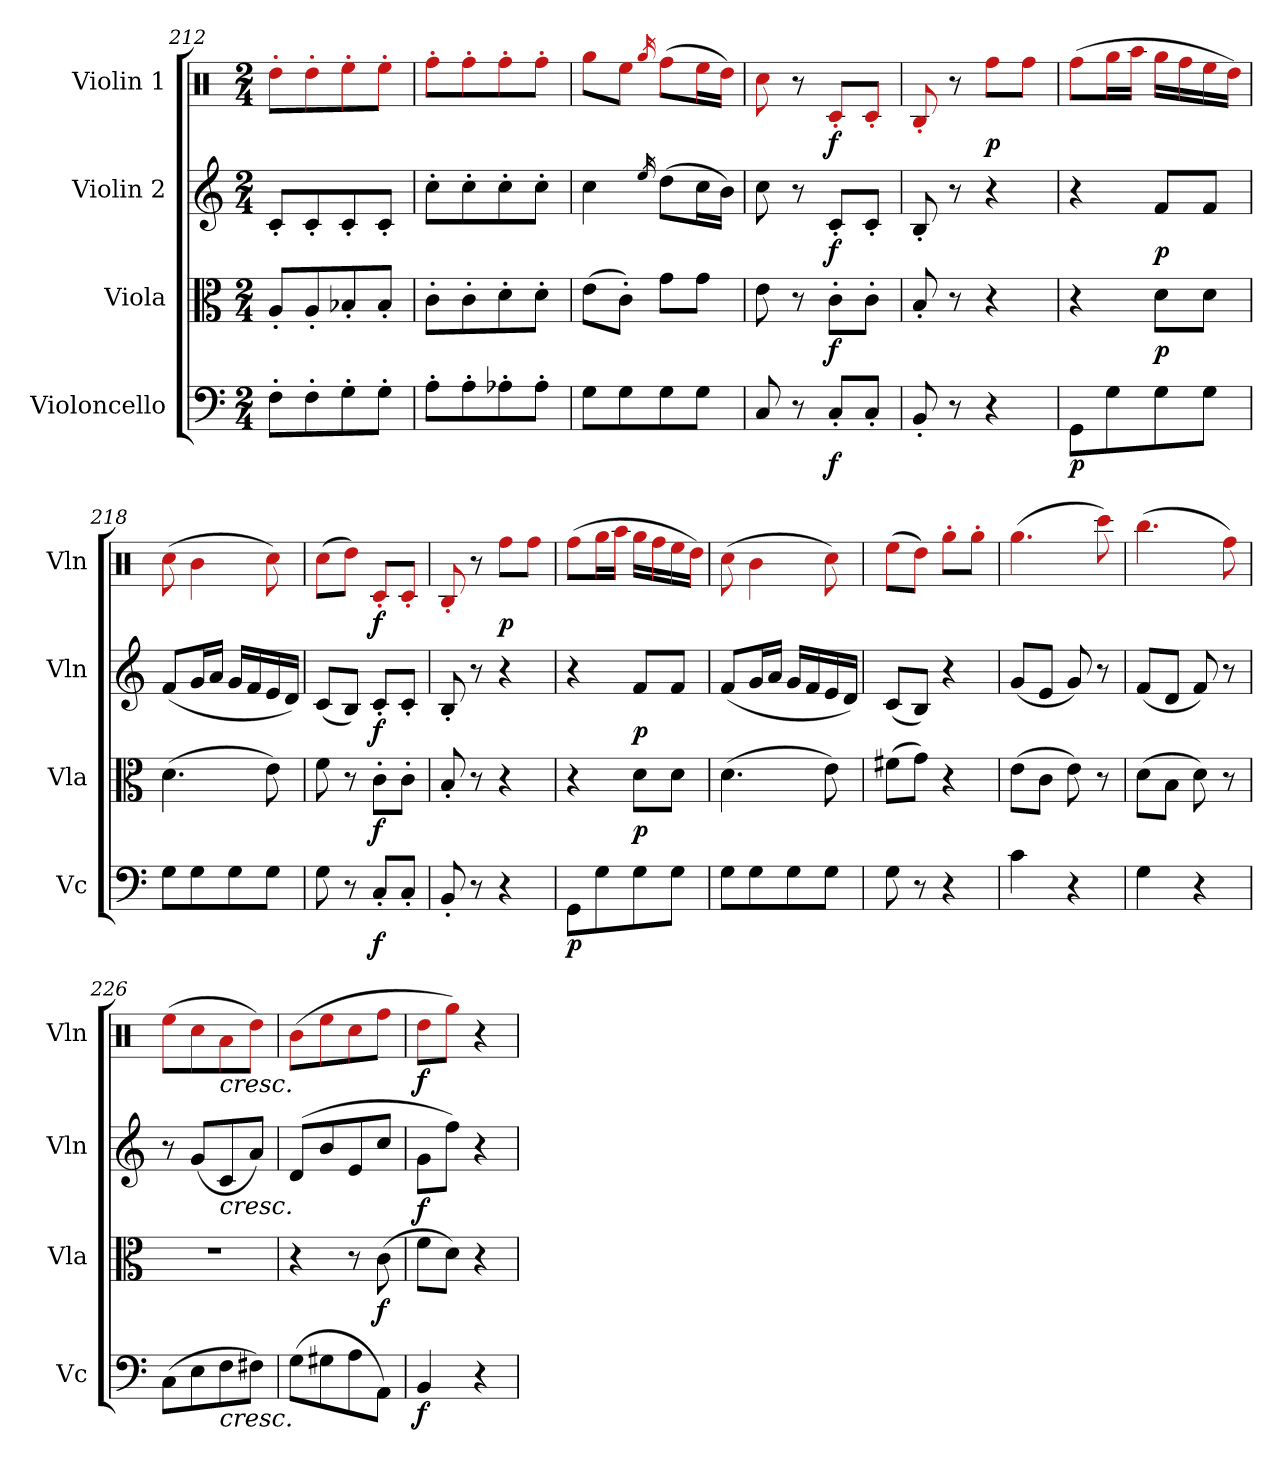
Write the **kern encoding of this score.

**kern	**dynam	**kern	**dynam	**kern	**dynam	**kern	**dynam
*part4	*part4	*part3	*part3	*part2	*part2	*part1	*part1
*staff4	*staff4	*staff3	*staff3	*staff2	*staff2	*staff1	*staff1
*I"Violoncello	*	*I"Viola	*	*I"Violin 2	*	*I"Violin 1	*
*I'Vc	*	*I'Vla	*	*I'Vln	*	*I'Vln	*
*clefF4	*	*clefC3	*	*clefG2	*	*clefX	*
*k[]	*	*k[]	*	*k[]	*	*k[]	*
*M2/4	*	*M2/4	*	*M2/4	*	*M2/4	*
=212	=212	=212	=212	=212	=212	=212	=212
8F'\L	.	8A'/L	.	8c'/L	.	8dd'\L	.
8F'\	.	8A'/	.	8c'/	.	8dd'\	.
8G'\	.	8B-X'/	.	8c'/	.	8ee'\	.
8G'\J	.	8B-'/J	.	8c'/J	.	8ee'\J	.
=213	=213	=213	=213	=213	=213	=213	=213
8A'\L	.	8c'\L	.	8cc'\L	.	8ff'\L	.
8A'\	.	8c'\	.	8cc'\	.	8ff'\	.
8A-X'\	.	8d'\	.	8cc'\	.	8ff#X'\	.
8A-'\J	.	8d'\J	.	8cc'\J	.	8ff'\J	.
=214	=214	=214	=214	=214	=214	=214	=214
8G\L	.	(8e\L	.	4cc\	.	8gg\L	.
8G\	.	8c'\J)	.	.	.	8ee\J	.
.	.	.	.	16qee/	.	16qgg/	.
8G\	.	8g\L	.	(8dd\L	.	(8ffn\L	.
8G\J	.	8g\J	.	16cc\L	.	16ee\L	.
.	.	.	.	16b\JJ)	.	16dd\JJ)	.
!!LO:LB:g=z
=215	=215	=215	=215	=215	=215	=215	=215
8C/	.	8e\	.	8cc\	.	8cc\	.
8r	.	8r	.	8r	.	8r	.
!	!LO:DY:b	!	!LO:DY:b	!	!LO:DY:b	!	!LO:DY:b
8C'/L	f	8c'\L	f	8c'/L	f	8c'/L	f
8C'/J	.	8c'\J	.	8c'/J	.	8c'/J	.
=216	=216	=216	=216	=216	=216	=216	=216
8BB'/	.	8B'/	.	8B'/	.	8B'/	.
8r	.	8r	.	8r	.	8r	.
!	!	!	!	!	!	!	!LO:DY:b
4r	.	4r	.	4r	.	8ff\L	p
.	.	.	.	.	.	8ff\J	.
=217	=217	=217	=217	=217	=217	=217	=217
!	!LO:DY:b	!	!	!	!	!	!
8GG\L	p	4r	.	4r	.	(8ff\L	.
8G\	.	.	.	.	.	16gg\L	.
.	.	.	.	.	.	16aa\JJ	.
!	!	!	!LO:DY:b	!	!LO:DY:b	!	!
8G\	.	8d\L	p	8f/L	p	16gg\LL	.
.	.	.	.	.	.	16ff\	.
8G\J	.	8d\J	.	8f/J	.	16ee\	.
.	.	.	.	.	.	16dd\JJ)	.
=218	=218	=218	=218	=218	=218	=218	=218
8G\L	.	(4.d\	.	(8f/L	.	(8cc\	.
8G\	.	.	.	16g/L	.	4b\	.
.	.	.	.	16a/JJ	.	.	.
8G\	.	.	.	16g/LL	.	.	.
.	.	.	.	16f/	.	.	.
8G\J	.	8e\)	.	16e/	.	8cc\)	.
.	.	.	.	16d/JJ)	.	.	.
=219	=219	=219	=219	=219	=219	=219	=219
8G\	.	8f\	.	(8c/L	.	(8cc#X\L	.
8r	.	8r	.	8B/J)	.	8dd\J)	.
!	!LO:DY:b	!	!LO:DY:b	!	!LO:DY:b	!	!LO:DY:b
8C'/L	f	8c'\L	f	8c'/L	f	8cn'/L	f
8C'/J	.	8c'\J	.	8c'/J	.	8c'/J	.
=220	=220	=220	=220	=220	=220	=220	=220
8BB'/	.	8B'/	.	8B'/	.	8B'/	.
8r	.	8r	.	8r	.	8r	.
!	!	!	!	!	!	!	!LO:DY:b
4r	.	4r	.	4r	.	8ff\L	p
.	.	.	.	.	.	8ff\J	.
=221	=221	=221	=221	=221	=221	=221	=221
!	!LO:DY:b	!	!	!	!	!	!
8GG\L	p	4r	.	4r	.	(8ff\L	.
8G\	.	.	.	.	.	16gg\L	.
.	.	.	.	.	.	16aa\JJ	.
!	!	!	!LO:DY:b	!	!LO:DY:b	!	!
8G\	.	8d\L	p	8f/L	p	16gg\LL	.
.	.	.	.	.	.	16ff\	.
8G\J	.	8d\J	.	8f/J	.	16ee\	.
.	.	.	.	.	.	16dd\JJ)	.
=222	=222	=222	=222	=222	=222	=222	=222
8G\L	.	(4.d\	.	(8f/L	.	(8cc\	.
8G\	.	.	.	16g/L	.	4b\	.
.	.	.	.	16a/JJ	.	.	.
8G\	.	.	.	16g/LL	.	.	.
.	.	.	.	16f/	.	.	.
8G\J	.	8e\)	.	16e/	.	8cc\)	.
.	.	.	.	16d/JJ)	.	.	.
=223	=223	=223	=223	=223	=223	=223	=223
8G\	.	(8f#X\L	.	(8c/L	.	(8ee\L	.
8r	.	8g\J)	.	8B/J)	.	8dd\J)	.
4r	.	4r	.	4r	.	8gg'\L	.
.	.	.	.	.	.	8gg'\J	.
!!LO:LB:g=z
=224	=224	=224	=224	=224	=224	=224	=224
4c\	.	(8e\L	.	(8g/L	.	(4.gg\	.
.	.	8c\J	.	8e/J	.	.	.
4r	.	8e\)	.	8g/)	.	.	.
.	.	8r	.	8r	.	8ccc\)	.
!!LO:LB:g=z
=225	=225	=225	=225	=225	=225	=225	=225
4G\	.	(8d\L	.	(8f/L	.	(4.bb\	.
.	.	8B\J	.	8d/J	.	.	.
4r	.	8d\)	.	8f/)	.	.	.
.	.	8r	.	8r	.	8ff\)	.
=226	=226	=226	=226	=226	=226	=226	=226
(8C\L	.	2r	.	8r	.	(8ee\L	.
8E\	.	.	.	(8g/L	.	8cc\	.
!	!	!	!	!	!	!LO:TX:b:i:t=cresc.	!
!	!	!	!	!LO:TX:b:i:t=cresc.	!	!	!
!LO:TX:b:i:t=cresc.	!	!	!	!	!	!	!
8F\	.	.	.	8c/	.	8a\	.
8F#X\J)	.	.	.	8a/J)	.	8dd\J)	.
=227	=227	=227	=227	=227	=227	=227	=227
(8G\L	.	4r	.	(8d/L	.	(8b\L	.
8G#X\	.	.	.	8b/	.	8ee\	.
8A\	.	8r	.	8e/	.	8cc\	.
!	!	!	!LO:DY:b	!	!	!	!
8AA\J)	.	(8c\	f	8cc/J	.	8ff\J	.
=228	=228	=228	=228	=228	=228	=228	=228
!	!LO:DY:b	!	!	!	!LO:DY:b	!	!LO:DY:b
4BB/	f	8f\L	.	8g\L	f	8dd\L	f
.	.	8d\J)	.	8ff\J)	.	8gg\J)	.
4r	.	4r	.	4r	.	4r	.
=	=	=	=	=	=	=	=
*-	*-	*-	*-	*-	*-	*-	*-
